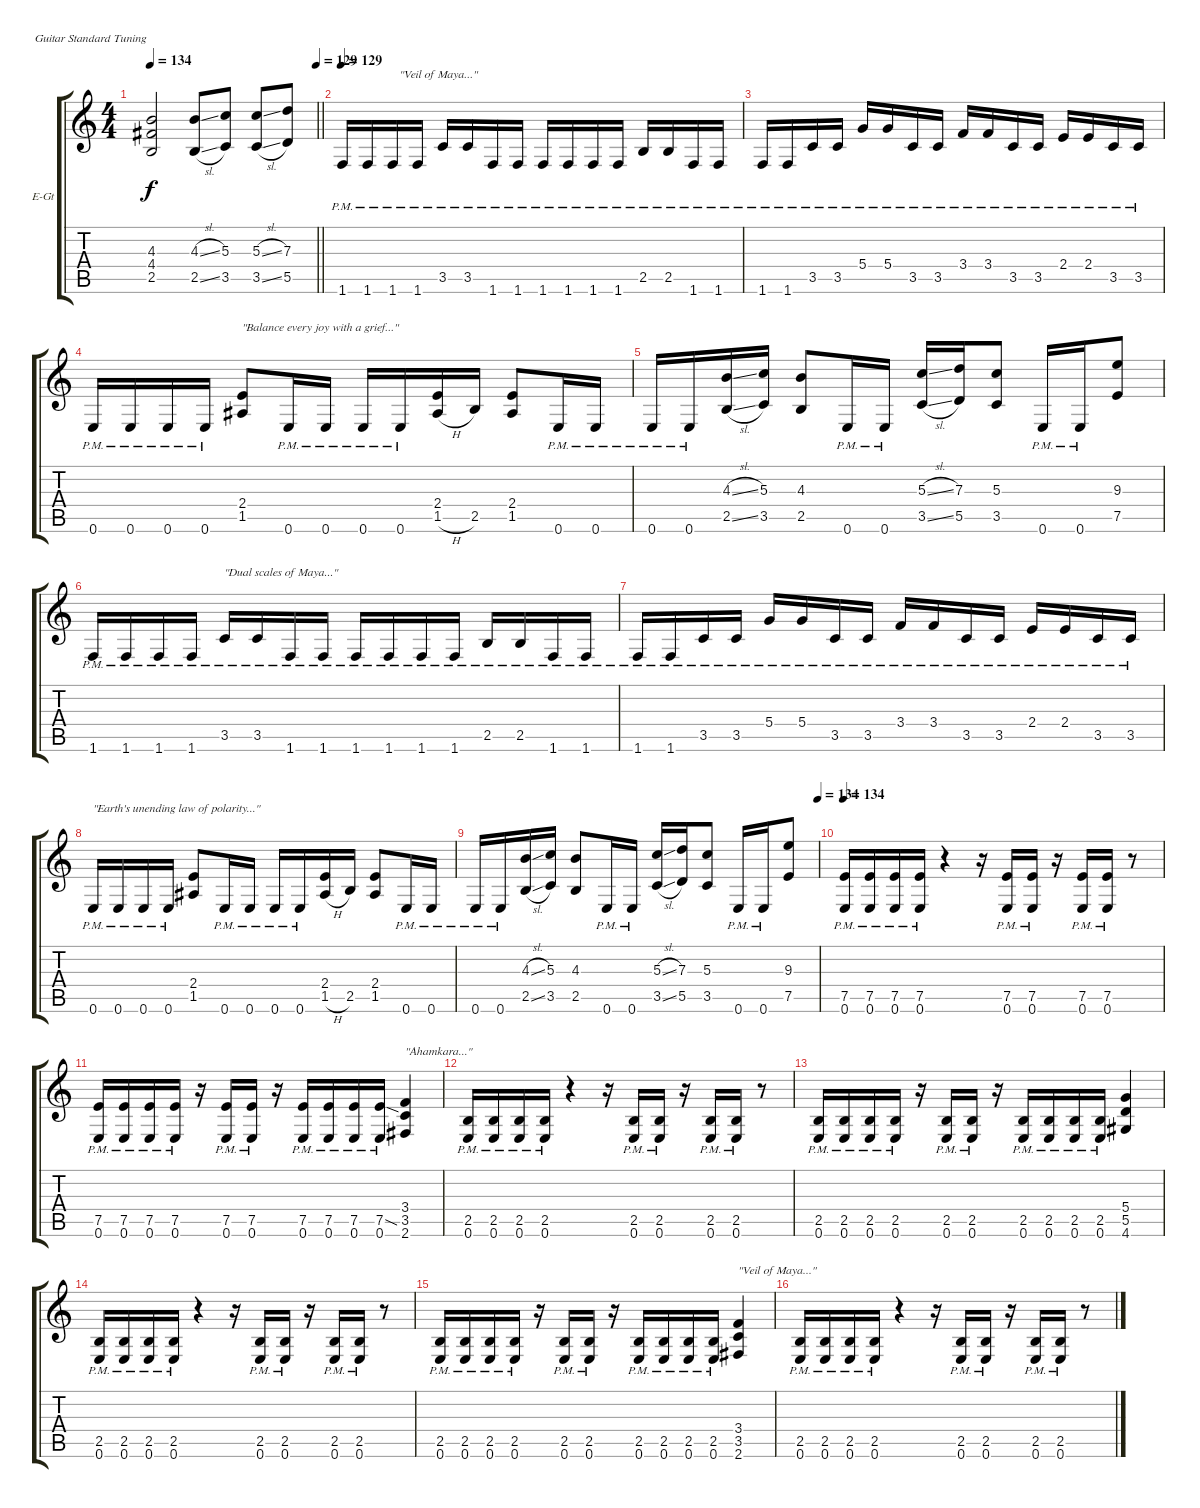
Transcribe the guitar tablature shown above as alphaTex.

\bracketExtendMode groupsimilarinstruments
\firstSystemTrackNameOrientation horizontal
\otherSystemsTrackNameOrientation horizontal
\track ("Gtr. I - Paul Masvidal (Distortion)" "E-Gt") {instrument distortionguitar}
\staff {score tabs}
\tuning (E4 B3 G3 D3 A2 E2)
\ts (4 4)
\tempo 134
\tempo (129 1)
\clef g2
\barLineRight lightlight
\ks c
(4.3{t} 4.4{t} 2.5{t}).2{dy f} (4.3{sl} 2.5{sl}).8 (5.3 3.5).8 (5.3{sl} 3.5{sl}).8 (7.3 5.5).8 |
\tempo 129
1.6{pm}.16{txt "                   \"Veil of Maya...\""} 1.6{pm}.16 1.6{pm}.16 1.6{pm}.16 3.5{pm}.16 3.5{pm}.16 1.6{pm}.16 1.6{pm}.16 1.6{pm}.16 1.6{pm}.16 1.6{pm}.16 1.6{pm}.16 2.5{pm}.16 2.5{pm}.16 1.6{pm}.16 1.6{pm}.16 |
1.6{pm}.16 1.6{pm}.16 3.5{pm}.16 3.5{pm}.16 5.4{pm}.16 5.4{pm}.16 3.5{pm}.16 3.5{pm}.16 3.4{pm}.16 3.4{pm}.16 3.5{pm}.16 3.5{pm}.16 2.4{pm}.16 2.4{pm}.16 3.5{pm}.16 3.5{pm}.16 |
0.6{pm}.16 0.6{pm}.16 0.6{pm}.16 0.6{pm}.16 (2.4 1.5).8{txt "\"Balance every joy with a grief...\""} 0.6{pm}.16 0.6{pm}.16 0.6{pm}.16 0.6{pm}.16 (2.4 1.5{h}).16 2.5.16 (2.4 1.5).8 0.6{pm}.16 0.6{pm}.16 |
0.6{pm}.16 0.6{pm}.16 (4.3{sl} 2.5{sl}).16 (5.3 3.5).16 (4.3 2.5).8 0.6{pm}.16 0.6{pm}.16 (5.3{sl} 3.5{sl}).16 (7.3 5.5).16 (5.3 3.5).8 0.6{pm}.16 0.6{pm}.16 (9.3 7.5).8 |
1.6{pm}.16 1.6{pm}.16 1.6{pm}.16 1.6{pm}.16 3.5{pm}.16{txt "\"Dual scales of Maya...\""} 3.5{pm}.16 1.6{pm}.16 1.6{pm}.16 1.6{pm}.16 1.6{pm}.16 1.6{pm}.16 1.6{pm}.16 2.5{pm}.16 2.5{pm}.16 1.6{pm}.16 1.6{pm}.16 |
1.6{pm}.16 1.6{pm}.16 3.5{pm}.16 3.5{pm}.16 5.4{pm}.16 5.4{pm}.16 3.5{pm}.16 3.5{pm}.16 3.4{pm}.16 3.4{pm}.16 3.5{pm}.16 3.5{pm}.16 2.4{pm}.16 2.4{pm}.16 3.5{pm}.16 3.5{pm}.16 |
0.6{pm}.16{txt "\"Earth's unending law of polarity...\""} 0.6{pm}.16 0.6{pm}.16 0.6{pm}.16 (2.4 1.5).8 0.6{pm}.16 0.6{pm}.16 0.6{pm}.16 0.6{pm}.16 (2.4 1.5{h}).16 2.5.16 (2.4 1.5).8 0.6{pm}.16 0.6{pm}.16 |
\tempo (134 1)
0.6{pm}.16 0.6{pm}.16 (4.3{sl} 2.5{sl}).16 (5.3 3.5).16 (4.3 2.5).8 0.6{pm}.16 0.6{pm}.16 (5.3{sl} 3.5{sl}).16 (7.3 5.5).16 (5.3 3.5).8 0.6{pm}.16 0.6{pm}.16 (9.3 7.5).8 |
\tempo 134
(7.5{pm} 0.6{pm}).16 (7.5{pm} 0.6{pm}).16 (7.5{pm} 0.6{pm}).16 (7.5{pm} 0.6{pm}).16 r.4 r.16 (7.5{pm} 0.6{pm}).16 (7.5{pm} 0.6{pm}).16 r.16 (7.5{pm} 0.6{pm}).16 (7.5{pm} 0.6{pm}).16 r.8 |
(7.5{pm} 0.6{pm}).16 (7.5{pm} 0.6{pm}).16 (7.5{pm} 0.6{pm}).16 (7.5{pm} 0.6{pm}).16 r.16 (7.5{pm} 0.6{pm}).16 (7.5{pm} 0.6{pm}).16 r.16 (7.5{pm} 0.6{pm}).16 (7.5{pm} 0.6{pm}).16 (7.5{pm} 0.6{pm}).16 (7.5{sod pm} 0.6{pm}).16 (3.4 3.5 2.6).4{txt "\"Ahamkara...\""} |
(2.5{pm} 0.6{pm}).16 (2.5{pm} 0.6{pm}).16 (2.5{pm} 0.6{pm}).16 (2.5{pm} 0.6{pm}).16 r.4 r.16 (2.5{pm} 0.6{pm}).16 (2.5{pm} 0.6{pm}).16 r.16 (2.5{pm} 0.6{pm}).16 (2.5{pm} 0.6{pm}).16 r.8 |
(2.5{pm} 0.6{pm}).16 (2.5{pm} 0.6{pm}).16 (2.5{pm} 0.6{pm}).16 (2.5{pm} 0.6{pm}).16 r.16 (2.5{pm} 0.6{pm}).16 (2.5{pm} 0.6{pm}).16 r.16 (2.5{pm} 0.6{pm}).16 (2.5{pm} 0.6{pm}).16 (2.5{pm} 0.6{pm}).16 (2.5{pm} 0.6{pm}).16 (5.4 5.5 4.6).4 |
(2.5{pm} 0.6{pm}).16 (2.5{pm} 0.6{pm}).16 (2.5{pm} 0.6{pm}).16 (2.5{pm} 0.6{pm}).16 r.4 r.16 (2.5{pm} 0.6{pm}).16 (2.5{pm} 0.6{pm}).16 r.16 (2.5{pm} 0.6{pm}).16 (2.5{pm} 0.6{pm}).16 r.8 |
(2.5{pm} 0.6{pm}).16 (2.5{pm} 0.6{pm}).16 (2.5{pm} 0.6{pm}).16 (2.5{pm} 0.6{pm}).16 r.16 (2.5{pm} 0.6{pm}).16 (2.5{pm} 0.6{pm}).16 r.16 (2.5{pm} 0.6{pm}).16 (2.5{pm} 0.6{pm}).16 (2.5{pm} 0.6{pm}).16 (2.5{pm} 0.6{pm}).16 (3.4 3.5 2.6).4{txt "\"Veil of Maya...\""} |
(2.5{pm} 0.6{pm}).16 (2.5{pm} 0.6{pm}).16 (2.5{pm} 0.6{pm}).16 (2.5{pm} 0.6{pm}).16 r.4 r.16 (2.5{pm} 0.6{pm}).16 (2.5{pm} 0.6{pm}).16 r.16 (2.5{pm} 0.6{pm}).16 (2.5{pm} 0.6{pm}).16 r.8
